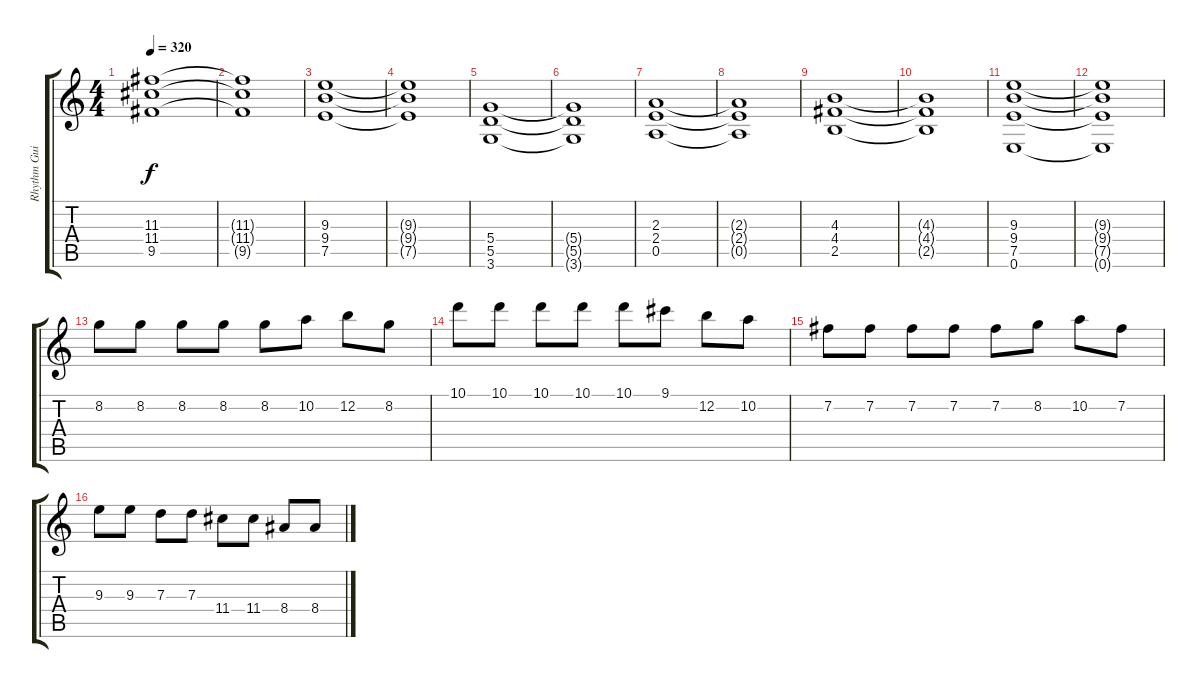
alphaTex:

\track ("Rhythm Guitar" "Rhythm Gui") {instrument distortionguitar}
\staff {score tabs}
\tuning (E4 B3 G3 D3 A2 E2) {hide}
\ts (4 4)
\tempo 320
\clef g2
\ks c
(11.3 11.4 9.5).1{dy f} |
(11.3{t} 11.4{t} 9.5{t}).1 |
(9.3 9.4 7.5).1 |
(9.3{t} 9.4{t} 7.5{t}).1 |
(5.4 5.5 3.6).1 |
(5.4{t} 5.5{t} 3.6{t}).1 |
(2.3 2.4 0.5).1 |
(2.3{t} 2.4{t} 0.5{t}).1 |
(4.3 4.4 2.5).1 |
(4.3{t} 4.4{t} 2.5{t}).1 |
(9.3 9.4 7.5 0.6).1 |
(9.3{t} 9.4{t} 7.5{t} 0.6{t}).1 |
8.2.8 8.2.8 8.2.8 8.2.8 8.2.8 10.2.8 12.2.8 8.2.8 |
10.1.8 10.1.8 10.1.8 10.1.8 10.1.8 9.1.8 12.2.8 10.2.8 |
7.2.8 7.2.8 7.2.8 7.2.8 7.2.8 8.2.8 10.2.8 7.2.8 |
9.3.8 9.3.8 7.3.8 7.3.8 11.4.8 11.4.8 8.4.8 8.4.8
